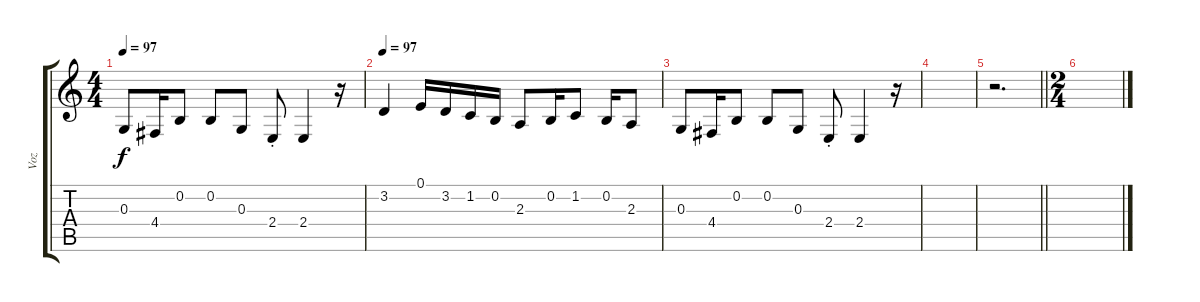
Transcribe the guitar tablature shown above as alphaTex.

\track ("Voz" "Voz") {instrument accordion}
\staff {score tabs}
\tuning (E4 B3 G3 D3 A2 E2) {hide}
\ts (4 4)
\tempo 97
\clef g2
\ks c
0.3.8{dy f} 4.4.16 0.2.8 0.2.8 0.3.8 2.4{st}.8 2.4.4 r.16 |
\tempo 97
3.2.4 0.1.16 3.2.16 1.2.16 0.2.16 2.3.8 0.2.16 1.2.8 0.2.16 2.3.8 |
0.3.8 4.4.16 0.2.8 0.2.8 0.3.8 2.4{st}.8 2.4.4 r.16 |
|
\barLineRight lightlight
r.2{d} |
\ts (2 4)
